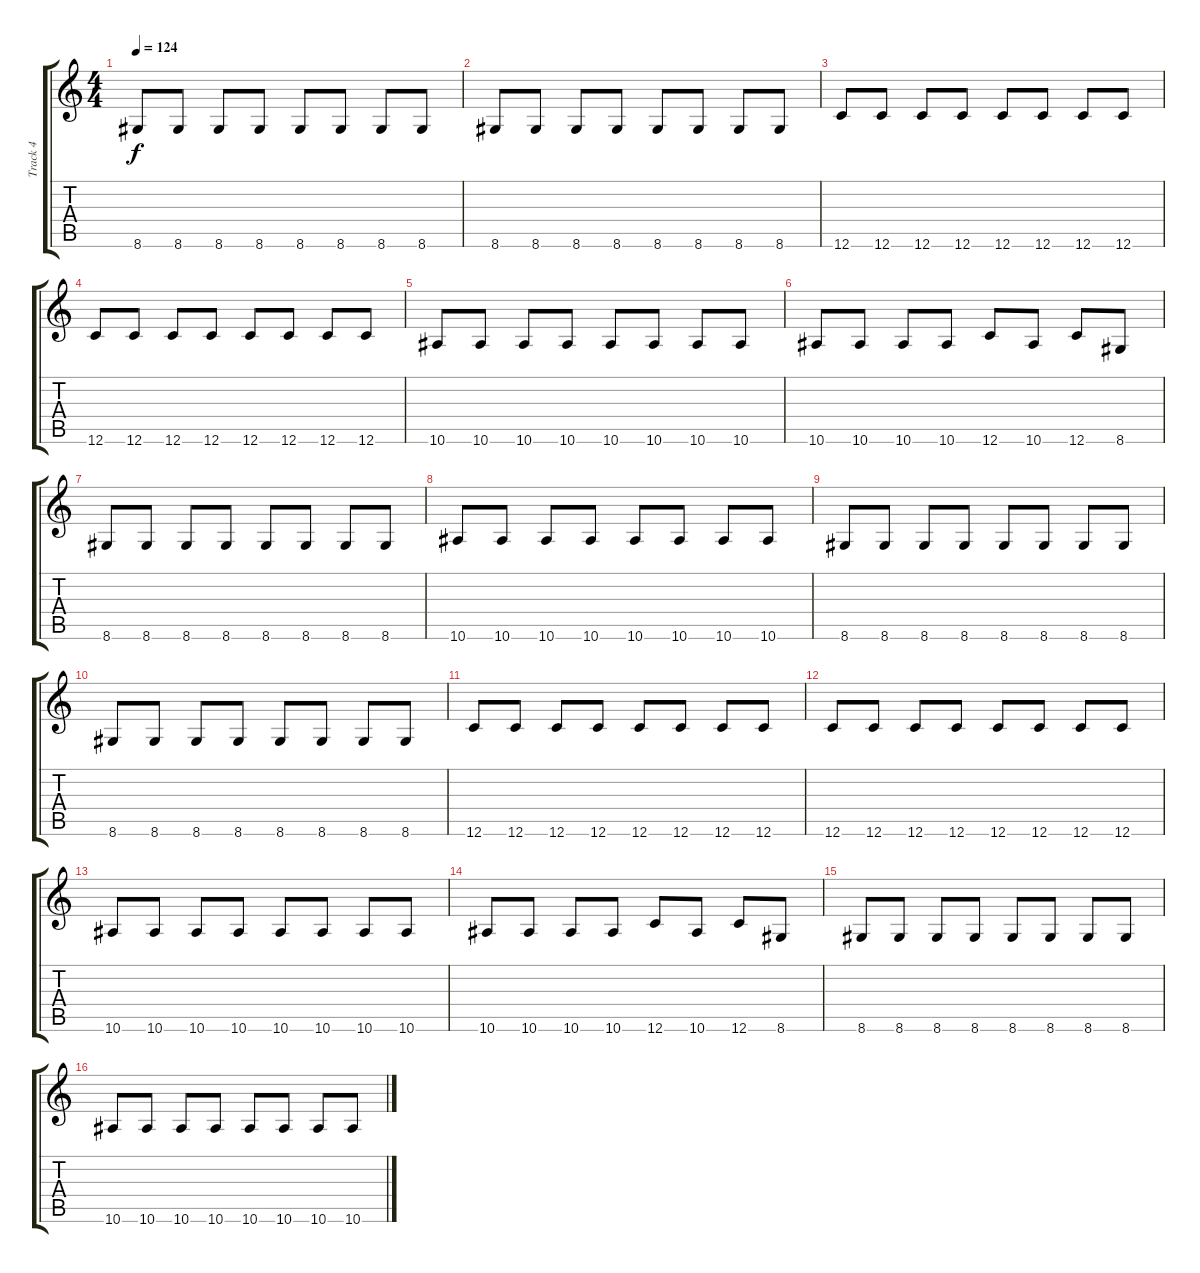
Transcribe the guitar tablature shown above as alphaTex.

\track ("Track 4" "Track 4") {instrument electricbasspick}
\staff {score tabs}
\tuning (D4 A3 F3 C3 G2 C2) {hide}
\ts (4 4)
\tempo 124
\clef g2
\ks c
8.6.8{dy f} 8.6.8 8.6.8 8.6.8 8.6.8 8.6.8 8.6.8 8.6.8 |
8.6.8 8.6.8 8.6.8 8.6.8 8.6.8 8.6.8 8.6.8 8.6.8 |
12.6.8 12.6.8 12.6.8 12.6.8 12.6.8 12.6.8 12.6.8 12.6.8 |
12.6.8 12.6.8 12.6.8 12.6.8 12.6.8 12.6.8 12.6.8 12.6.8 |
10.6.8 10.6.8 10.6.8 10.6.8 10.6.8 10.6.8 10.6.8 10.6.8 |
10.6.8 10.6.8 10.6.8 10.6.8 12.6.8 10.6.8 12.6.8 8.6.8 |
8.6.8 8.6.8 8.6.8 8.6.8 8.6.8 8.6.8 8.6.8 8.6.8 |
10.6.8 10.6.8 10.6.8 10.6.8 10.6.8 10.6.8 10.6.8 10.6.8 |
8.6.8 8.6.8 8.6.8 8.6.8 8.6.8 8.6.8 8.6.8 8.6.8 |
8.6.8 8.6.8 8.6.8 8.6.8 8.6.8 8.6.8 8.6.8 8.6.8 |
12.6.8 12.6.8 12.6.8 12.6.8 12.6.8 12.6.8 12.6.8 12.6.8 |
12.6.8 12.6.8 12.6.8 12.6.8 12.6.8 12.6.8 12.6.8 12.6.8 |
10.6.8 10.6.8 10.6.8 10.6.8 10.6.8 10.6.8 10.6.8 10.6.8 |
10.6.8 10.6.8 10.6.8 10.6.8 12.6.8 10.6.8 12.6.8 8.6.8 |
8.6.8 8.6.8 8.6.8 8.6.8 8.6.8 8.6.8 8.6.8 8.6.8 |
10.6.8 10.6.8 10.6.8 10.6.8 10.6.8 10.6.8 10.6.8 10.6.8
